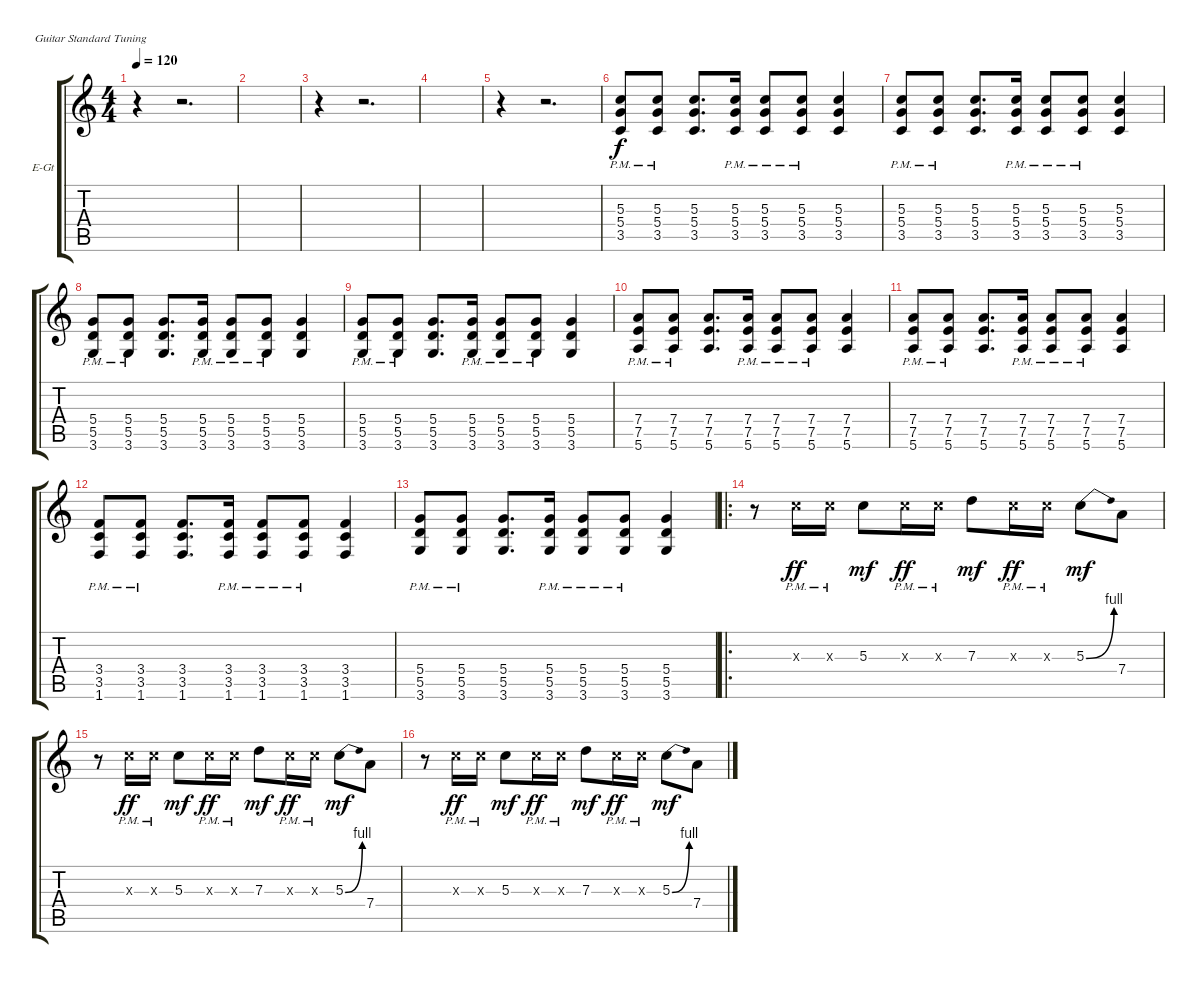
\bracketExtendMode groupsimilarinstruments
\firstSystemTrackNameOrientation horizontal
\otherSystemsTrackNameOrientation horizontal
\track ("Äîðîæêà 1" "E-Gt") {instrument distortionguitar}
\staff {score tabs}
\tuning (E4 B3 G3 D3 A2 E2)
\ts (4 4)
\tempo 120
\clef g2
\ks c
r.4{dy f} r.2{d} |
|
r.4 r.2{d} |
|
r.4 r.2{d} |
(5.3{pm} 5.4{pm} 3.5{pm}).8 (5.3{pm} 5.4{pm} 3.5{pm}).8 (5.3 5.4 3.5).8{d} (5.3 5.4{pm} 3.5).16 (5.3{pm} 5.4{pm} 3.5{pm}).8 (5.3{pm} 5.4{pm} 3.5{pm}).8 (5.3 5.4 3.5).4 |
(5.3{pm} 5.4{pm} 3.5{pm}).8 (5.3{pm} 5.4{pm} 3.5{pm}).8 (5.3 5.4 3.5).8{d} (5.3 5.4{pm} 3.5).16 (5.3{pm} 5.4{pm} 3.5{pm}).8 (5.3{pm} 5.4{pm} 3.5{pm}).8 (5.3 5.4 3.5).4 |
(5.4{pm} 5.5{pm} 3.6).8 (5.4{pm} 5.5{pm} 3.6).8 (5.4 5.5 3.6).8{d} (5.4{pm} 5.5 3.6).16 (5.4{pm} 5.5{pm} 3.6).8 (5.4{pm} 5.5{pm} 3.6).8 (5.4 5.5 3.6).4 |
(5.4{pm} 5.5{pm} 3.6).8 (5.4{pm} 5.5{pm} 3.6).8 (5.4 5.5 3.6).8{d} (5.4{pm} 5.5 3.6).16 (5.4{pm} 5.5{pm} 3.6).8 (5.4{pm} 5.5{pm} 3.6).8 (5.4 5.5 3.6).4 |
(7.4{pm} 7.5{pm} 5.6).8 (7.4{pm} 7.5{pm} 5.6).8 (7.4 7.5 5.6).8{d} (7.4{pm} 7.5 5.6).16 (7.4{pm} 7.5{pm} 5.6).8 (7.4{pm} 7.5{pm} 5.6).8 (7.4 7.5 5.6).4 |
(7.4{pm} 7.5{pm} 5.6).8 (7.4{pm} 7.5{pm} 5.6).8 (7.4 7.5 5.6).8{d} (7.4{pm} 7.5 5.6).16 (7.4{pm} 7.5{pm} 5.6).8 (7.4{pm} 7.5{pm} 5.6).8 (7.4 7.5 5.6).4 |
(3.4{pm} 3.5{pm} 1.6).8 (3.4{pm} 3.5{pm} 1.6).8 (3.4 3.5 1.6).8{d} (3.4{pm} 3.5 1.6).16 (3.4{pm} 3.5{pm} 1.6).8 (3.4{pm} 3.5{pm} 1.6).8 (3.4 3.5 1.6).4 |
(5.4{pm} 5.5{pm} 3.6).8 (5.4{pm} 5.5{pm} 3.6).8 (5.4 5.5 3.6).8{d} (5.4{pm} 5.5 3.6).16 (5.4{pm} 5.5{pm} 3.6).8 (5.4{pm} 5.5{pm} 3.6).8 (5.4 5.5 3.6).4 |
\ro
r.8 5.3{pm x}.16{dy ff} 5.3{pm x}.16 5.3.8{dy mf} 5.3{pm x}.16{dy ff} 5.3{pm x}.16 7.3.8{dy mf} 5.3{pm x}.16{dy ff} 5.3{pm x}.16 5.3{be (bend 0 0 59.4 4)}.8{dy mf} 7.4.8 |
r.8 5.3{pm x}.16{dy ff} 5.3{pm x}.16 5.3.8{dy mf} 5.3{pm x}.16{dy ff} 5.3{pm x}.16 7.3.8{dy mf} 5.3{pm x}.16{dy ff} 5.3{pm x}.16 5.3{be (bend 0 0 59.4 4)}.8{dy mf} 7.4.8 |
r.8 5.3{pm x}.16{dy ff} 5.3{pm x}.16 5.3.8{dy mf} 5.3{pm x}.16{dy ff} 5.3{pm x}.16 7.3.8{dy mf} 5.3{pm x}.16{dy ff} 5.3{pm x}.16 5.3{be (bend 0 0 59.4 4)}.8{dy mf} 7.4.8
